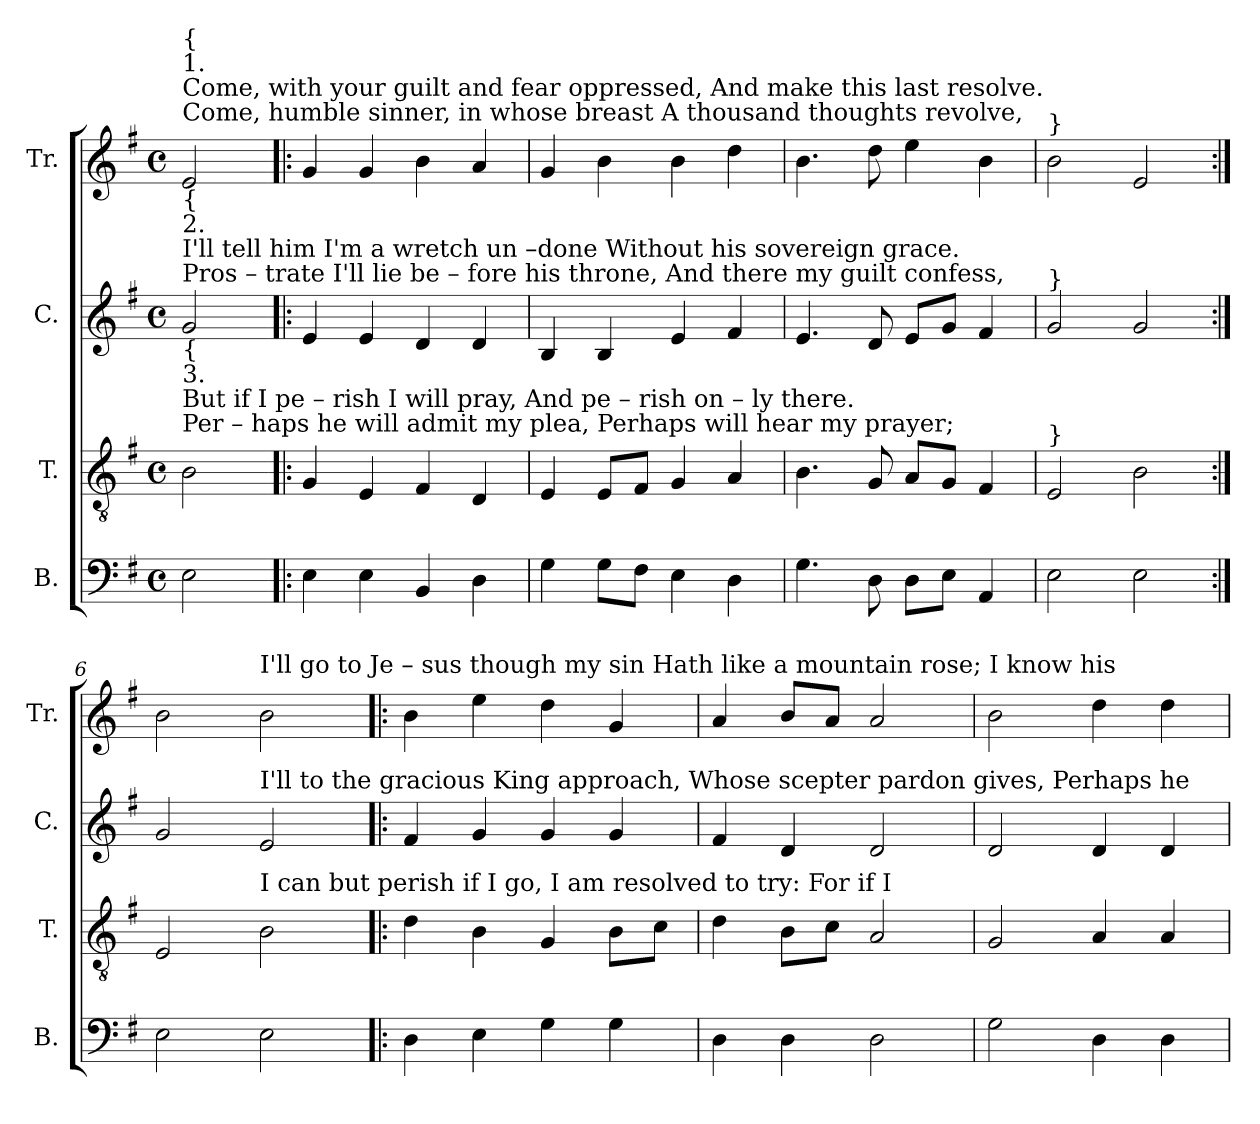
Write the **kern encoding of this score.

**kern	**kern	**kern	**kern
*part4	*part3	*part2	*part1
*staff4	*staff3	*staff2	*staff1
*I"B.	*I"T.	*I"C.	*I"Tr.
*I'B.	*I'T.	*I'C.	*I'Tr.
*clefF4	*clefGv2	*clefG2	*clefG2
*k[f#]	*k[f#]	*k[f#]	*k[f#]
*M4/4	*M4/4	*M4/4	*M4/4
*met(c)	*met(c)	*met(c)	*met(c)
*MM130	*MM130	*MM130	*MM130
=1	=1	=1	=1
!	!	!	!LO:TX:a:t=Come,    humble  sinner,   in whose breast  A  thousand thoughts revolve,
!	!	!	!LO:TX:a:t=Come, with your guilt and fear oppressed,  And  make  this  last   resolve.
!	!	!	!LO:TX:a:t=1.
!	!	!	!LO:TX:a:t={
!	!	!LO:TX:a:t=Pros – trate  I'll  lie  be – fore  his  throne,  And  there  my  guilt  confess,	!
!	!	!LO:TX:a:t=I'll     tell   him  I'm  a  wretch  un –done   Without  his  sovereign grace.	!
!	!	!LO:TX:a:t=2.	!
!	!	!LO:TX:a:t={	!
!	!LO:TX:a:t=Per   –  haps   he  will   admit     my  plea,  Perhaps  will  hear  my  prayer;	!	!
!	!LO:TX:a:t=But        if     I    pe – rish    I   will   pray,  And   pe – rish   on – ly   there.	!	!
!	!LO:TX:a:t=3.	!	!
!	!LO:TX:a:t={	!	!
2E!\	2B!\	2g!/	2e!/
=2!|:	=2!|:	=2!|:	=2!|:
4E!\	4G!/	4e!/	4g!/
4E!\	4E!/	4e!/	4g!/
4BB!/	4F#!/	4d!/	4b!\
4D!\	4D!/	4d!/	4a!/
=3	=3	=3	=3
4G!\	4E!/	4B!/	4g!/
8G!\L	8E!/L	4B!/	4b!\
8F#!\J	8F#!/J	.	.
4E!\	4G!/	4e!/	4b!\
4D!\	4A!/	4f#!/	4dd!\
=4	=4	=4	=4
4.G!\	4.B!\	4.e!/	4.b!\
8D!\	8G!/	8d!/	8dd!\
8D!\L	8A!/L	8e!/L	4ee!\
8E!\J	8G!/J	8g!/J	.
4AA!/	4F#!/	4f#!/	4b!\
=5	=5	=5	=5
!	!	!	!LO:TX:a:t=}
!	!	!LO:TX:a:t=}	!
!	!LO:TX:a:t=}	!	!
2E!\	2E!/	2g!/	2b!\
2E!\	2B!\	2g!/	2e!/
=6:|!	=6:|!	=6:|!	=6:|!
2E!\	2E!/	2g!/	2b!\
!	!	!	!LO:TX:a:t=I'll      go   to   Je – sus   though  my  sin    Hath like a mountain rose;   I  know his
!	!	!LO:TX:a:t=I'll       to   the  gracious King  approach, Whose scepter pardon gives,  Perhaps he	!
!	!LO:TX:a:t=I        can   but   perish      if     I       go,        I   am  resolved  to  try&colon;     For   if    I	!	!
2E!\	2B!\	2e!/	2b!\
=7!|:	=7!|:	=7!|:	=7!|:
4D!\	4d!\	4f#!/	4b!\
4E!\	4B!\	4g!/	4ee!\
4G!\	4G!/	4g!/	4dd!\
4G!\	8B!\L	4g!/	4g!/
.	8c!\J	.	.
=8	=8	=8	=8
4D!\	4d!\	4f#!/	4a!/
4D!\	8B!\L	4d!/	8b!/L
.	8c!\J	.	8a!/J
2D!\	2A!/	2d!/	2a!/
=9	=9	=9	=9
2G!\	2G!/	2d!/	2b!\
4D!\	4A!/	4d!/	4dd!\
4D!\	4A!/	4d!/	4dd!\
=	=	=	=
*-	*-	*-	*-
